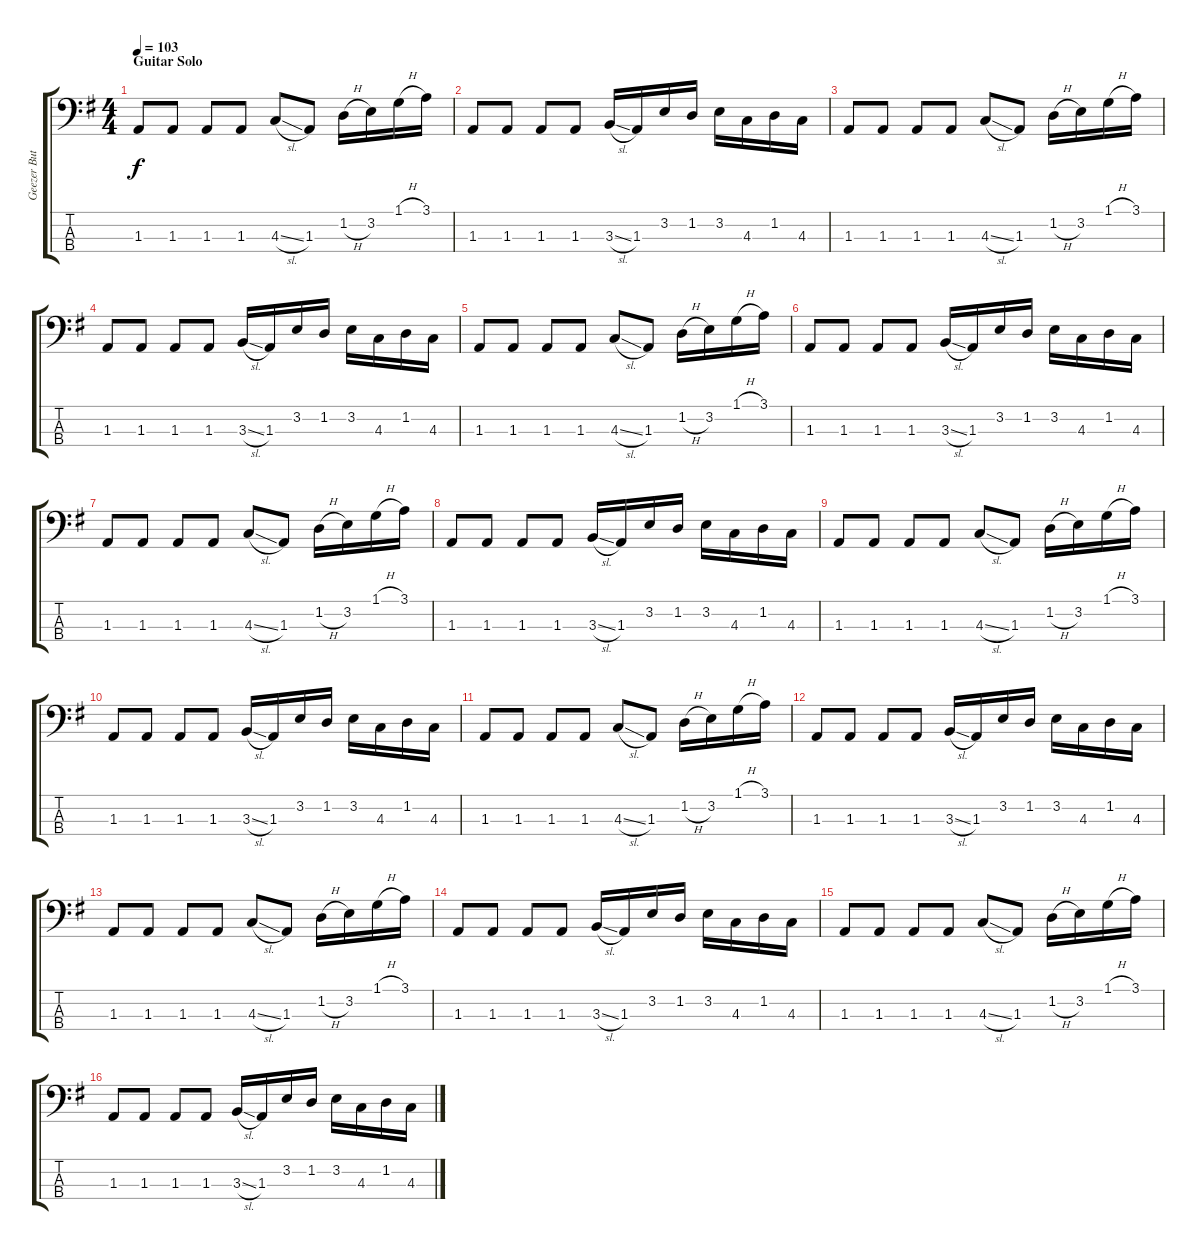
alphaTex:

\track ("Geezer Butler" "Geezer But") {instrument electricbasspick}
\staff {score tabs}
\tuning (Gb2 Db2 Ab1 Eb1) {hide}
\ts (4 4)
\section ("" "Guitar Solo")
\tempo 103
\clef f4
\ks g
1.3.8{dy f} 1.3.8 1.3.8 1.3.8 4.3{sl}.8 1.3.8 1.2{h}.16 3.2.16 1.1{h}.16 3.1.16 |
1.3.8 1.3.8 1.3.8 1.3.8 3.3{sl}.16 1.3.16 3.2.16 1.2.16 3.2.16 4.3.16 1.2.16 4.3.16 |
1.3.8 1.3.8 1.3.8 1.3.8 4.3{sl}.8 1.3.8 1.2{h}.16 3.2.16 1.1{h}.16 3.1.16 |
1.3.8 1.3.8 1.3.8 1.3.8 3.3{sl}.16 1.3.16 3.2.16 1.2.16 3.2.16 4.3.16 1.2.16 4.3.16 |
1.3.8 1.3.8 1.3.8 1.3.8 4.3{sl}.8 1.3.8 1.2{h}.16 3.2.16 1.1{h}.16 3.1.16 |
1.3.8 1.3.8 1.3.8 1.3.8 3.3{sl}.16 1.3.16 3.2.16 1.2.16 3.2.16 4.3.16 1.2.16 4.3.16 |
1.3.8 1.3.8 1.3.8 1.3.8 4.3{sl}.8 1.3.8 1.2{h}.16 3.2.16 1.1{h}.16 3.1.16 |
1.3.8 1.3.8 1.3.8 1.3.8 3.3{sl}.16 1.3.16 3.2.16 1.2.16 3.2.16 4.3.16 1.2.16 4.3.16 |
1.3.8 1.3.8 1.3.8 1.3.8 4.3{sl}.8 1.3.8 1.2{h}.16 3.2.16 1.1{h}.16 3.1.16 |
1.3.8 1.3.8 1.3.8 1.3.8 3.3{sl}.16 1.3.16 3.2.16 1.2.16 3.2.16 4.3.16 1.2.16 4.3.16 |
1.3.8 1.3.8 1.3.8 1.3.8 4.3{sl}.8 1.3.8 1.2{h}.16 3.2.16 1.1{h}.16 3.1.16 |
1.3.8 1.3.8 1.3.8 1.3.8 3.3{sl}.16 1.3.16 3.2.16 1.2.16 3.2.16 4.3.16 1.2.16 4.3.16 |
1.3.8 1.3.8 1.3.8 1.3.8 4.3{sl}.8 1.3.8 1.2{h}.16 3.2.16 1.1{h}.16 3.1.16 |
1.3.8 1.3.8 1.3.8 1.3.8 3.3{sl}.16 1.3.16 3.2.16 1.2.16 3.2.16 4.3.16 1.2.16 4.3.16 |
1.3.8 1.3.8 1.3.8 1.3.8 4.3{sl}.8 1.3.8 1.2{h}.16 3.2.16 1.1{h}.16 3.1.16 |
1.3.8 1.3.8 1.3.8 1.3.8 3.3{sl}.16 1.3.16 3.2.16 1.2.16 3.2.16 4.3.16 1.2.16 4.3.16
